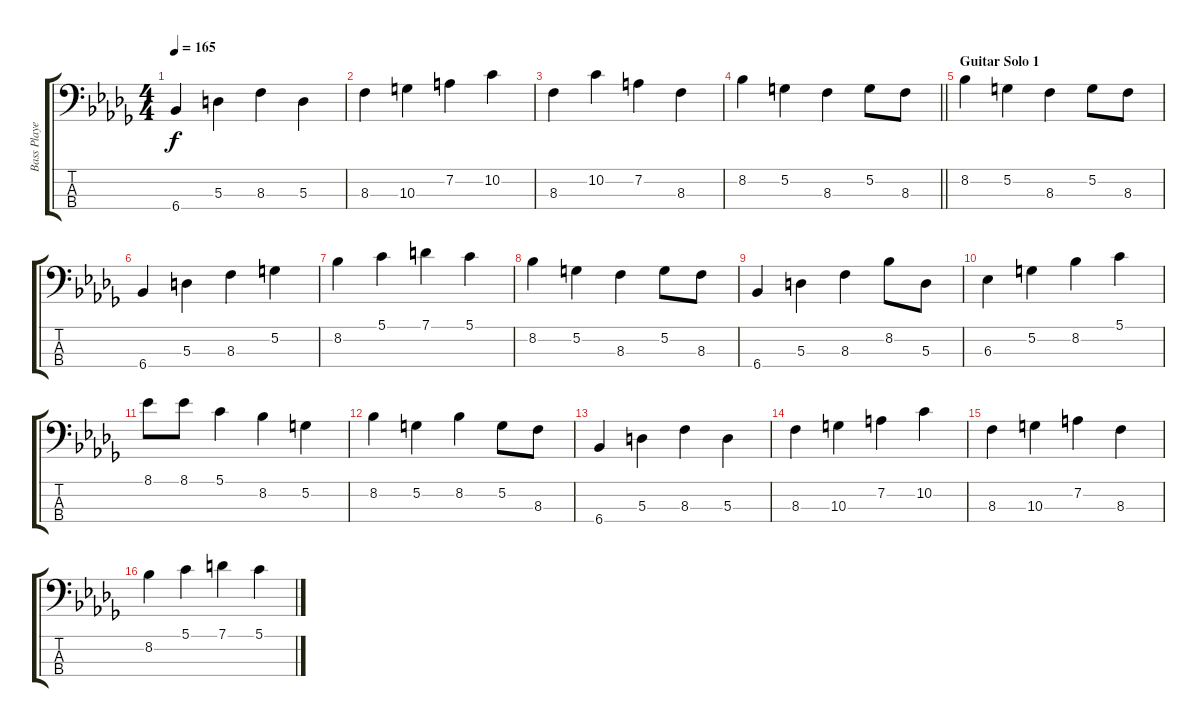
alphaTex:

\track ("Bass Player" "Bass Playe") {mute instrument electricbassfinger}
\staff {score tabs}
\tuning (G2 D2 A1 E1) {hide}
\ts (4 4)
\tempo 165
\clef f4
\ks bbminor
6.4.4{dy f} 5.3.4 8.3.4 5.3.4 |
8.3.4 10.3.4 7.2.4 10.2.4 |
8.3.4 10.2.4 7.2.4 8.3.4 |
\barLineRight lightlight
8.2.4 5.2.4 8.3.4 5.2.8 8.3.8 |
\section ("" "Guitar Solo 1")
8.2.4 5.2.4 8.3.4 5.2.8 8.3.8 |
6.4.4 5.3.4 8.3.4 5.2.4 |
8.2.4 5.1.4 7.1.4 5.1.4 |
8.2.4 5.2.4 8.3.4 5.2.8 8.3.8 |
6.4.4 5.3.4 8.3.4 8.2.8 5.3.8 |
6.3.4 5.2.4 8.2.4 5.1.4 |
8.1.8 8.1.8 5.1.4 8.2.4 5.2.4 |
8.2.4 5.2.4 8.2.4 5.2.8 8.3.8 |
6.4.4 5.3.4 8.3.4 5.3.4 |
8.3.4 10.3.4 7.2.4 10.2.4 |
8.3.4 10.3.4 7.2.4 8.3.4 |
8.2.4 5.1.4 7.1.4 5.1.4
